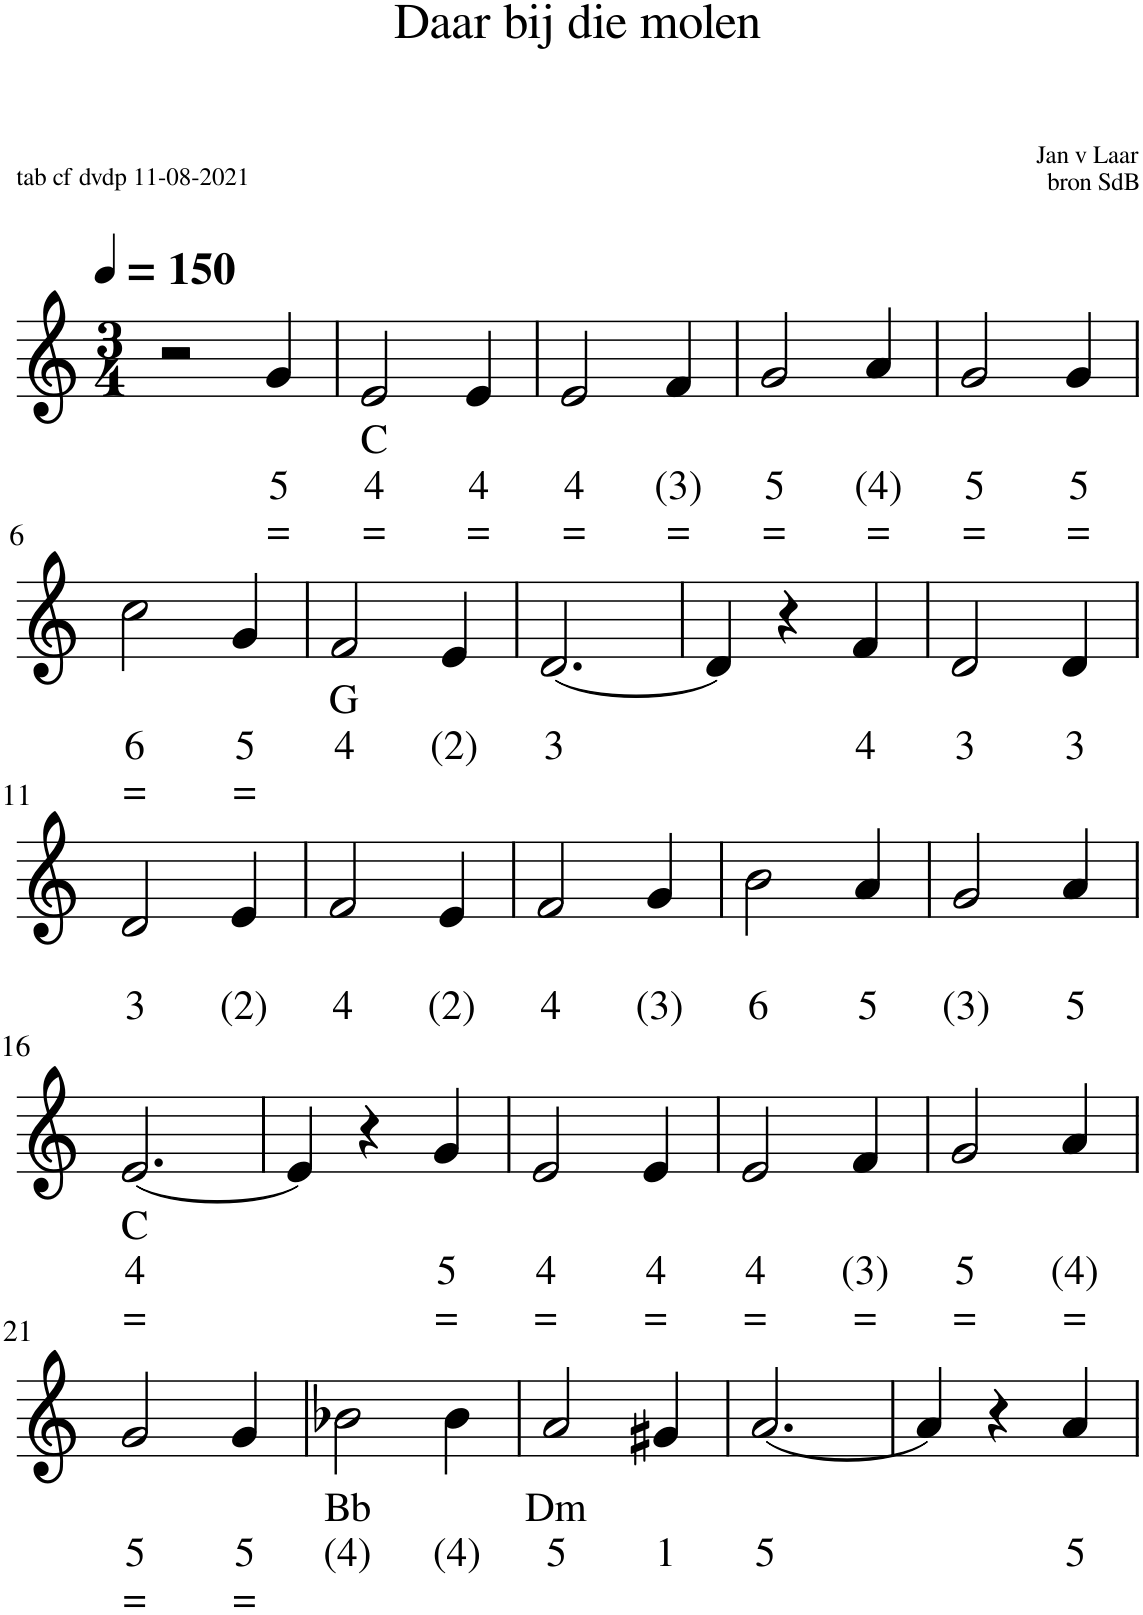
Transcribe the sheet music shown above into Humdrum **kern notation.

**kern	**text	**text	**text
*part1	*part1	*part1	*part1
*staff1	*staff1	*staff1	*staff1
*I"Viool	*	*	*
*clefG2	*	*	*
*k[]	*	*	*
*M3/4	*	*	*
*MM150	*	*	*
=1	=1	=1	=1
2r	.	.	.
!	!	!LO:LY:b	!LO:LY:b
4g/	.	5	=
=2	=2	=2	=2
!	!LO:LY:b	!LO:LY:b	!LO:LY:b
2e/	C	4	=
!	!	!LO:LY:b	!LO:LY:b
4e/	.	4	=
=3	=3	=3	=3
!	!	!LO:LY:b	!LO:LY:b
2e/	.	4	=
!	!	!LO:LY:b	!LO:LY:b
4f/	.	(3)	=
=4	=4	=4	=4
!	!	!LO:LY:b	!LO:LY:b
2g/	.	5	=
!	!	!LO:LY:b	!LO:LY:b
4a/	.	(4)	=
=5	=5	=5	=5
!	!	!LO:LY:b	!LO:LY:b
2g/	.	5	=
!	!	!LO:LY:b	!LO:LY:b
4g/	.	5	=
!!LO:LB:g=z
=6	=6	=6	=6
!	!	!LO:LY:b	!LO:LY:b
2cc\	.	6	=
!	!	!LO:LY:b	!LO:LY:b
4g/	.	5	=
=7	=7	=7	=7
!	!LO:LY:b	!LO:LY:b	!
2f/	G	4	.
!	!	!LO:LY:b	!
4e/	.	(2)	.
=8	=8	=8	=8
!	!	!LO:LY:b	!
[2.d/	.	3	.
=9	=9	=9	=9
4d/]	.	.	.
4r	.	.	.
!	!	!LO:LY:b	!
4f/	.	4	.
=10	=10	=10	=10
!	!	!LO:LY:b	!
2d/	.	3	.
!	!	!LO:LY:b	!
4d/	.	3	.
!!LO:LB:g=z
=11	=11	=11	=11
!	!	!LO:LY:b	!
2d/	.	3	.
!	!	!LO:LY:b	!
4e/	.	(2)	.
=12	=12	=12	=12
!	!	!LO:LY:b	!
2f/	.	4	.
!	!	!LO:LY:b	!
4e/	.	(2)	.
=13	=13	=13	=13
!	!	!LO:LY:b	!
2f/	.	4	.
!	!	!LO:LY:b	!
4g/	.	(3)	.
=14	=14	=14	=14
!	!	!LO:LY:b	!
2b\	.	6	.
!	!	!LO:LY:b	!
4a/	.	5	.
=15	=15	=15	=15
!	!	!LO:LY:b	!
2g/	.	(3)	.
!	!	!LO:LY:b	!
4a/	.	5	.
!!LO:LB:g=z
=16	=16	=16	=16
!	!LO:LY:b	!LO:LY:b	!LO:LY:b
[2.e/	C	4	=
=17	=17	=17	=17
4e/]	.	.	.
4r	.	.	.
!	!	!LO:LY:b	!LO:LY:b
4g/	.	5	=
=18	=18	=18	=18
!	!	!LO:LY:b	!LO:LY:b
2e/	.	4	=
!	!	!LO:LY:b	!LO:LY:b
4e/	.	4	=
=19	=19	=19	=19
!	!	!LO:LY:b	!LO:LY:b
2e/	.	4	=
!	!	!LO:LY:b	!LO:LY:b
4f/	.	(3)	=
=20	=20	=20	=20
!	!	!LO:LY:b	!LO:LY:b
2g/	.	5	=
!	!	!LO:LY:b	!LO:LY:b
4a/	.	(4)	=
!!LO:LB:g=z
=21	=21	=21	=21
!	!	!LO:LY:b	!LO:LY:b
2g/	.	5	=
!	!	!LO:LY:b	!LO:LY:b
4g/	.	5	=
=22	=22	=22	=22
!	!LO:LY:b	!LO:LY:b	!
2b-X\	Bb	(4)	.
!	!	!LO:LY:b	!
4b-\	.	(4)	.
=23	=23	=23	=23
!	!LO:LY:b	!LO:LY:b	!
2a/	Dm	5	.
!	!	!LO:LY:b	!
4g#X/	.	1	.
=24	=24	=24	=24
!	!	!LO:LY:b	!
[2.a/	.	5	.
=25	=25	=25	=25
4a/]	.	.	.
4r	.	.	.
!	!	!LO:LY:b	!
4a/	.	5	.
=	=	=	=
*-	*-	*-	*-
